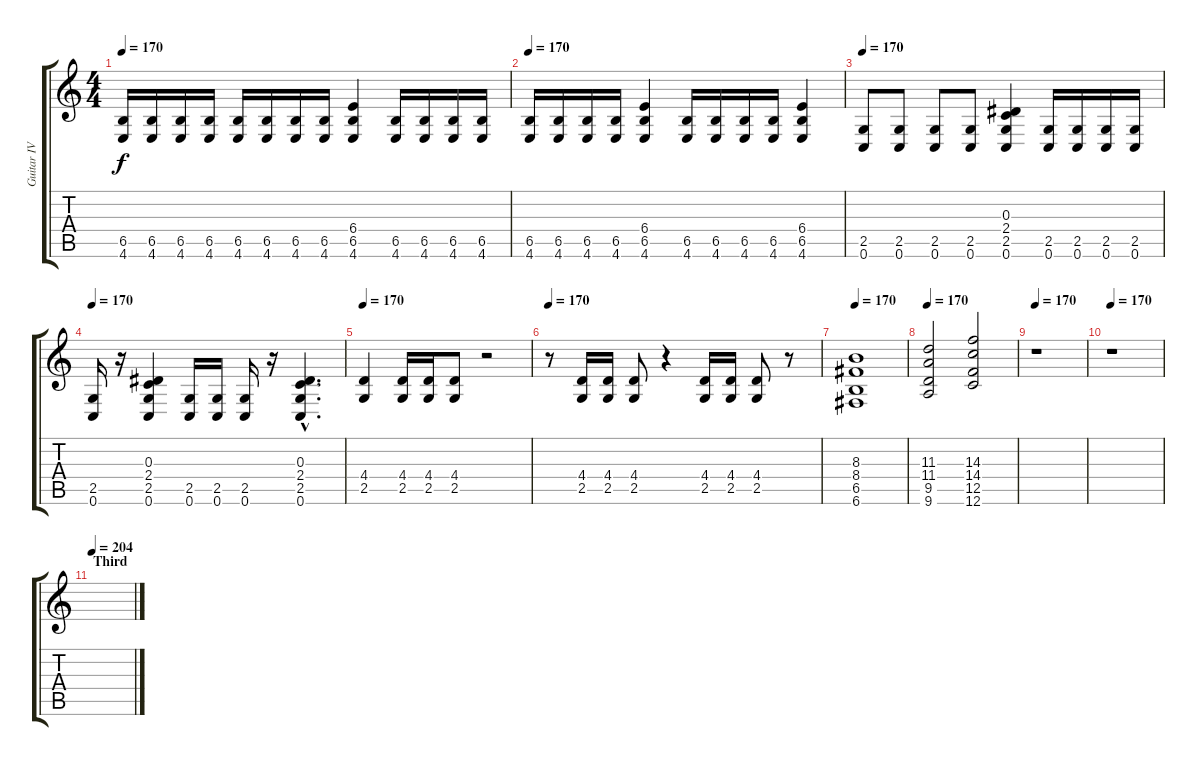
\track ("Guitar IV" "Guitar IV") {instrument distortionguitar}
\staff {score tabs}
\tuning (C4 G3 Eb3 Bb2 F2 C2) {hide}
\ts (4 4)
\tempo 170
\clef g2
\ks c
(6.5 4.6).16{dy f} (6.5 4.6).16 (6.5 4.6).16 (6.5 4.6).16 (6.5 4.6).16 (6.5 4.6).16 (6.5 4.6).16 (6.5 4.6).16 (6.4 6.5 4.6).4 (6.5 4.6).16 (6.5 4.6).16 (6.5 4.6).16 (6.5 4.6).16 |
\tempo 170
(6.5 4.6).16 (6.5 4.6).16 (6.5 4.6).16 (6.5 4.6).16 (6.4 6.5 4.6).4 (6.5 4.6).16 (6.5 4.6).16 (6.5 4.6).16 (6.5 4.6).16 (6.4 6.5 4.6).4 |
\tempo 170
(2.5 0.6).8 (2.5 0.6).8 (2.5 0.6).8 (2.5 0.6).8 (0.3 2.4 2.5 0.6).4 (2.5 0.6).16 (2.5 0.6).16 (2.5 0.6).16 (2.5 0.6).16 |
\tempo 170
(2.5 0.6).16 r.16 (0.3 2.4 2.5 0.6).4 (2.5 0.6).16 (2.5 0.6).16 (2.5 0.6).16 r.16 (0.3{hac} 2.4{hac} 2.5{hac} 0.6{hac}).4{d} |
\tempo 170
(4.4 2.5).4 (4.4 2.5).16 (4.4 2.5).16 (4.4 2.5).8 r.2 |
\tempo 170
r.8 (4.4 2.5).16 (4.4 2.5).16 (4.4 2.5).8 r.4 (4.4 2.5).16 (4.4 2.5).16 (4.4 2.5).8 r.8 |
\tempo 170
(8.3 8.4 6.5 6.6).1 |
\tempo 170
(11.3 11.4 9.5 9.6).2 (14.3 14.4 12.5 12.6).2 |
\tempo 170
r.1 |
\tempo 170
r.1 |
\section ("" "Third")
\tempo 204
